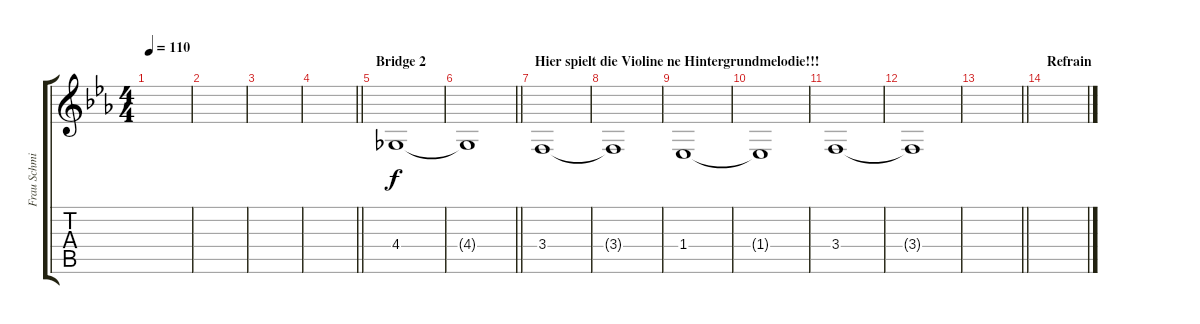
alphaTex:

\track ("Frau Schmitt" "Frau Schmi") {instrument violin}
\staff {score tabs}
\tuning (E4 B3 G3 D3 A2 E2) {hide}
\ts (4 4)
\tempo 110
\clef g2
\ks cminor
|
|
|
\barLineRight lightlight
|
\section ("" "Bridge 2")
4.4.1 |
\barLineRight lightlight
4.4{t}.1 |
\section ("" "Hier spielt die Violine ne Hintergrundmelodie!!!")
3.4.1 |
3.4{t}.1 |
1.4.1 |
1.4{t}.1 |
3.4.1 |
3.4{t}.1 |
\barLineRight lightlight
|
\section ("" "Refrain")
